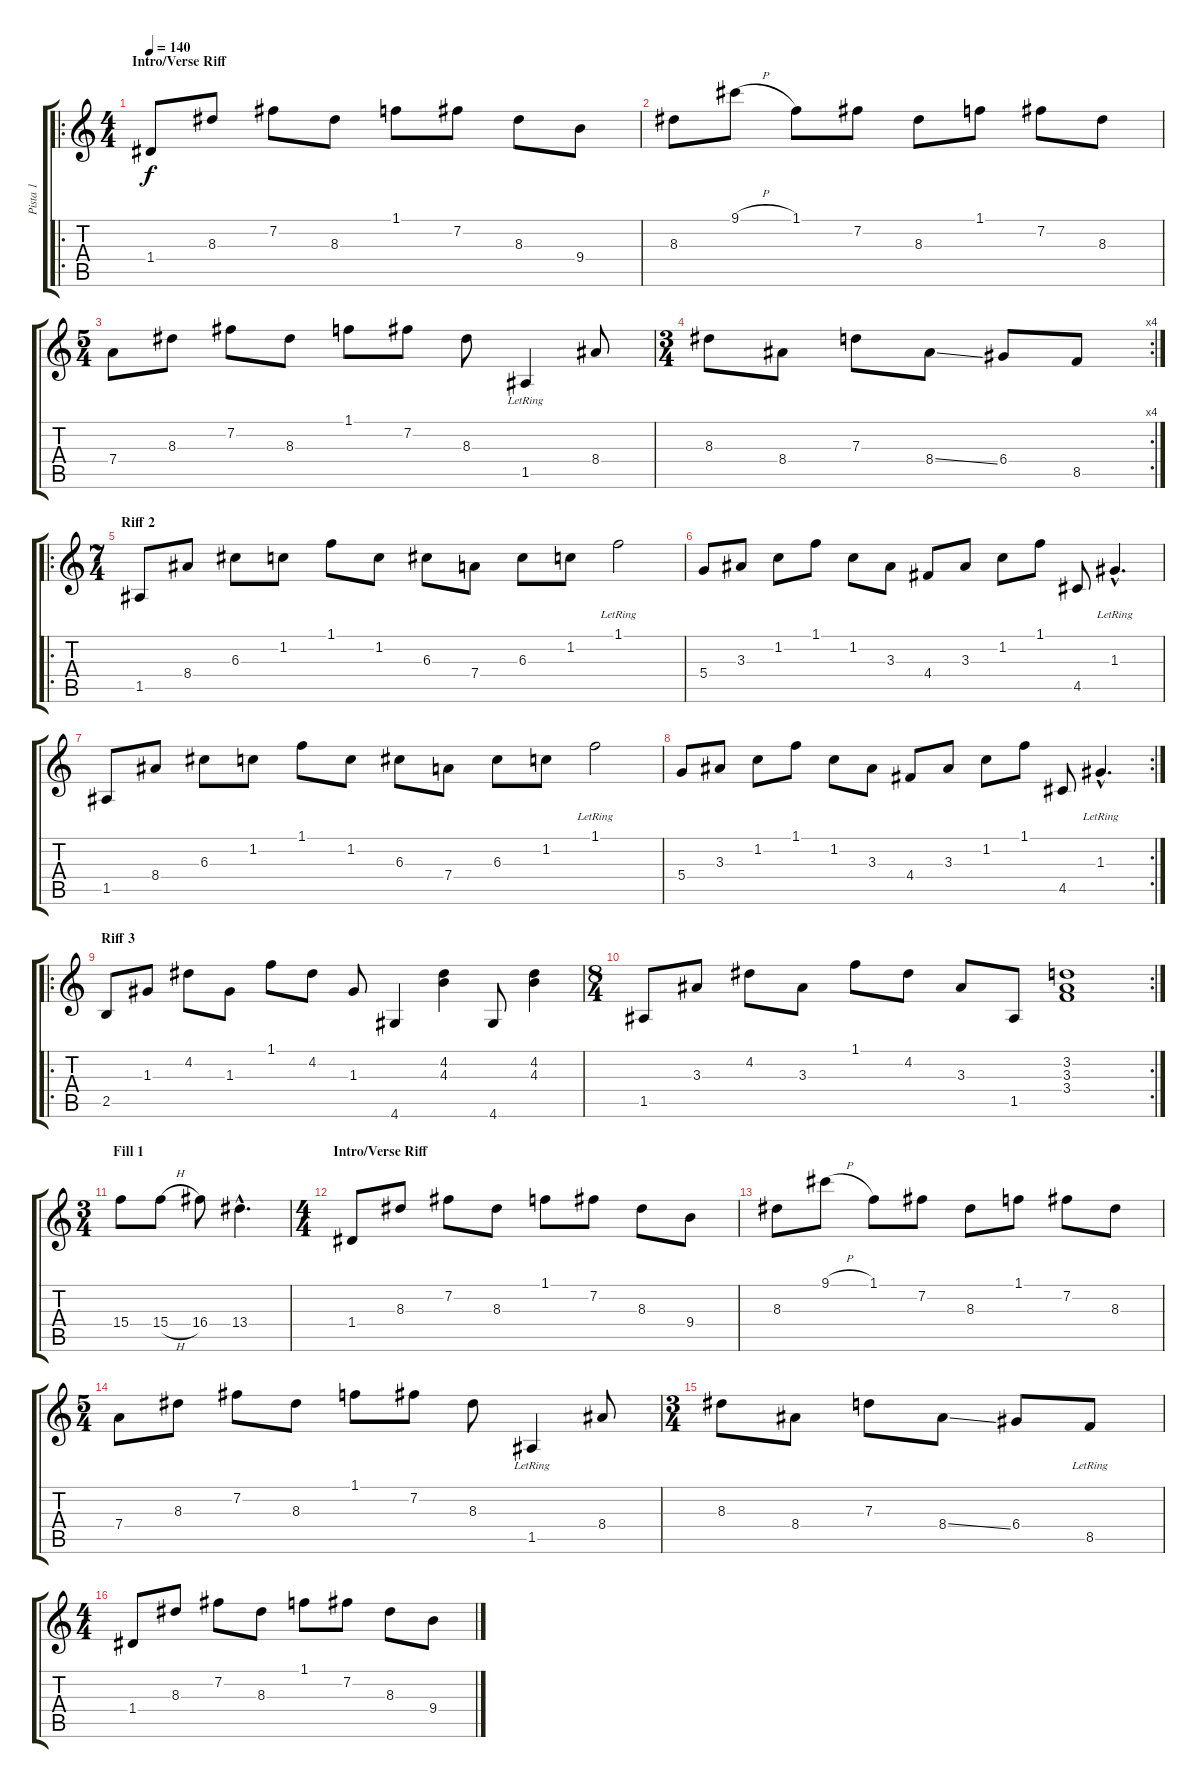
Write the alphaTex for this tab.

\track ("Pista 1" "Pista 1") {instrument acousticguitarnylon}
\staff {score tabs}
\tuning (E4 B3 G3 D3 A2 E2) {hide}
\ro
\ts (4 4)
\section ("" "Intro/Verse Riff")
\tempo 140
\clef g2
\ks c
1.4.8{dy f instrument acousticguitarnylon} 8.3.8 7.2.8 8.3.8 1.1.8 7.2.8 8.3.8 9.4.8 |
8.3.8 9.1{h}.8 1.1.8 7.2.8 8.3.8 1.1.8 7.2.8 8.3.8 |
\ts (5 4)
7.4.8 8.3.8 7.2.8 8.3.8 1.1.8 7.2.8 8.3.8 1.5{lr}.4 8.4.8 |
\rc 4
\ts (3 4)
8.3.8 8.4.8 7.3.8 8.4{ss}.8 6.4.8 8.5.8 |
\ro
\ts (7 4)
\section ("" "Riff 2")
1.5.8 8.4.8 6.3.8 1.2.8 1.1.8 1.2.8 6.3.8 7.4.8 6.3.8 1.2.8 1.1{lr}.2 |
5.4.8 3.3.8 1.2.8 1.1.8 1.2.8 3.3.8 4.4.8 3.3.8 1.2.8 1.1.8 4.5.8 1.3{hac lr}.4{d} |
1.5.8 8.4.8 6.3.8 1.2.8 1.1.8 1.2.8 6.3.8 7.4.8 6.3.8 1.2.8 1.1{lr}.2 |
\rc 2
5.4.8 3.3.8 1.2.8 1.1.8 1.2.8 3.3.8 4.4.8 3.3.8 1.2.8 1.1.8 4.5.8 1.3{hac lr}.4{d} |
\ro
\section ("" "Riff 3")
2.5.8 1.3.8 4.2.8 1.3.8 1.1.8 4.2.8 1.3.8 4.6.4 (4.2 4.3).4 4.6.8 (4.2 4.3).4 |
\rc 2
\ts (8 4)
1.5.8 3.3.8 4.2.8 3.3.8 1.1.8 4.2.8 3.3.8 1.5.8 (3.2 3.3 3.4).1 |
\ts (3 4)
\section ("" "Fill 1")
15.4.8 15.4{h}.8 16.4.8 13.4{hac}.4{d} |
\ts (4 4)
\section ("" "Intro/Verse Riff")
1.4.8 8.3.8 7.2.8 8.3.8 1.1.8 7.2.8 8.3.8 9.4.8 |
8.3.8 9.1{h}.8 1.1.8 7.2.8 8.3.8 1.1.8 7.2.8 8.3.8 |
\ts (5 4)
7.4.8 8.3.8 7.2.8 8.3.8 1.1.8 7.2.8 8.3.8 1.5{lr}.4 8.4.8 |
\ts (3 4)
8.3.8 8.4.8 7.3.8 8.4{ss}.8 6.4.8 8.5{lr}.8 |
\ts (4 4)
1.4.8 8.3.8 7.2.8 8.3.8 1.1.8 7.2.8 8.3.8 9.4.8
